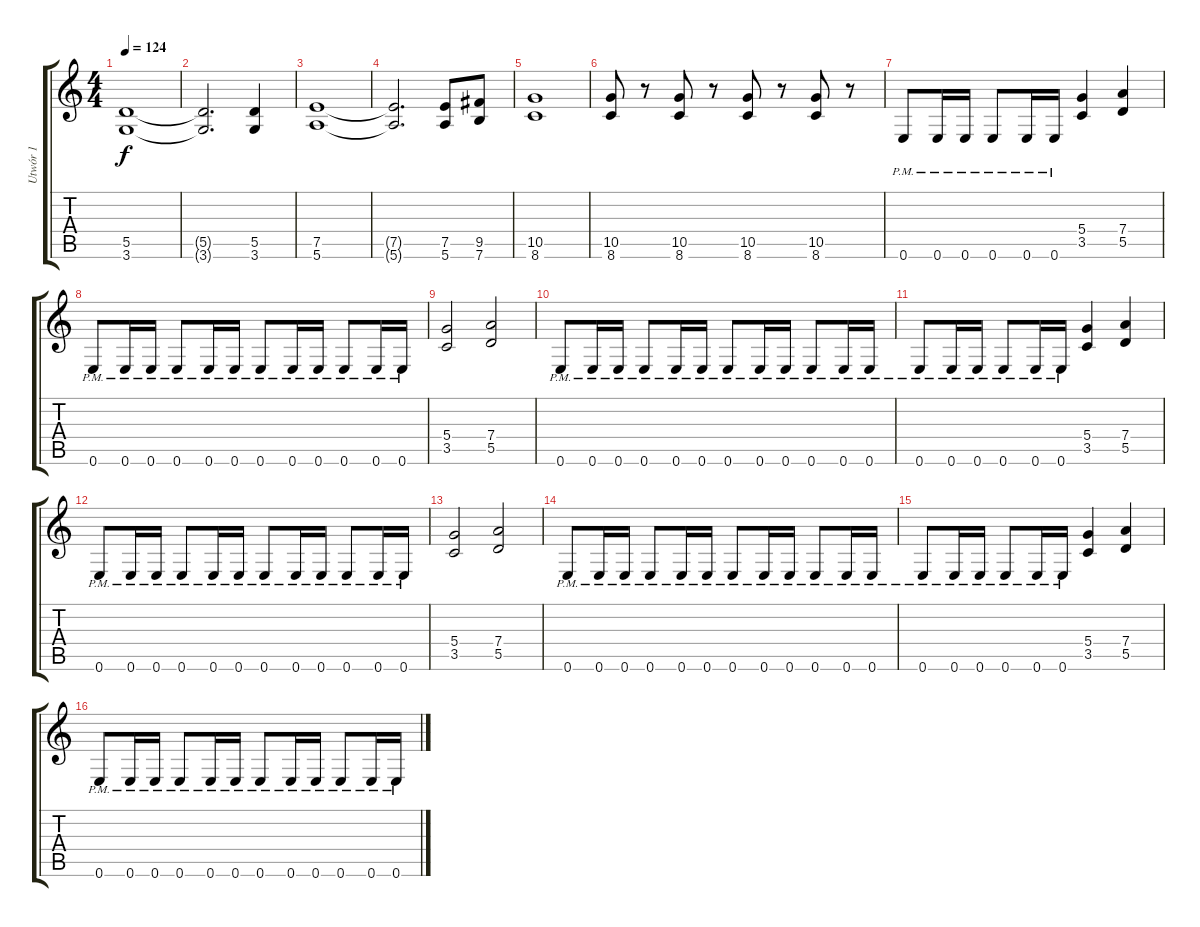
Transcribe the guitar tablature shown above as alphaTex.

\track ("Utwór 1" "Utwór 1") {instrument distortionguitar}
\staff {score tabs}
\tuning (E4 B3 G3 D3 A2 E2) {hide}
\ts (4 4)
\tempo 124
\clef g2
\ks c
(5.5 3.6).1{dy f} |
(5.5{t} 3.6{t}).2{d} (5.5 3.6).4 |
(7.5 5.6).1 |
(7.5{t} 5.6{t}).2{d} (7.5 5.6).8 (9.5 7.6).8 |
(10.5 8.6).1 |
(10.5 8.6).8 r.8 (10.5 8.6).8 r.8 (10.5 8.6).8 r.8 (10.5 8.6).8 r.8 |
0.6{pm}.8 0.6{pm}.16 0.6{pm}.16 0.6{pm}.8 0.6{pm}.16 0.6{pm}.16 (5.4 3.5).4 (7.4 5.5).4 |
0.6{pm}.8 0.6{pm}.16 0.6{pm}.16 0.6{pm}.8 0.6{pm}.16 0.6{pm}.16 0.6{pm}.8 0.6{pm}.16 0.6{pm}.16 0.6{pm}.8 0.6{pm}.16 0.6{pm}.16 |
(5.4 3.5).2 (7.4 5.5).2 |
0.6{pm}.8 0.6{pm}.16 0.6{pm}.16 0.6{pm}.8 0.6{pm}.16 0.6{pm}.16 0.6{pm}.8 0.6{pm}.16 0.6{pm}.16 0.6{pm}.8 0.6{pm}.16 0.6{pm}.16 |
0.6{pm}.8 0.6{pm}.16 0.6{pm}.16 0.6{pm}.8 0.6{pm}.16 0.6{pm}.16 (5.4 3.5).4 (7.4 5.5).4 |
0.6{pm}.8 0.6{pm}.16 0.6{pm}.16 0.6{pm}.8 0.6{pm}.16 0.6{pm}.16 0.6{pm}.8 0.6{pm}.16 0.6{pm}.16 0.6{pm}.8 0.6{pm}.16 0.6{pm}.16 |
(5.4 3.5).2 (7.4 5.5).2 |
0.6{pm}.8 0.6{pm}.16 0.6{pm}.16 0.6{pm}.8 0.6{pm}.16 0.6{pm}.16 0.6{pm}.8 0.6{pm}.16 0.6{pm}.16 0.6{pm}.8 0.6{pm}.16 0.6{pm}.16 |
0.6{pm}.8 0.6{pm}.16 0.6{pm}.16 0.6{pm}.8 0.6{pm}.16 0.6{pm}.16 (5.4 3.5).4 (7.4 5.5).4 |
0.6{pm}.8 0.6{pm}.16 0.6{pm}.16 0.6{pm}.8 0.6{pm}.16 0.6{pm}.16 0.6{pm}.8 0.6{pm}.16 0.6{pm}.16 0.6{pm}.8 0.6{pm}.16 0.6{pm}.16
